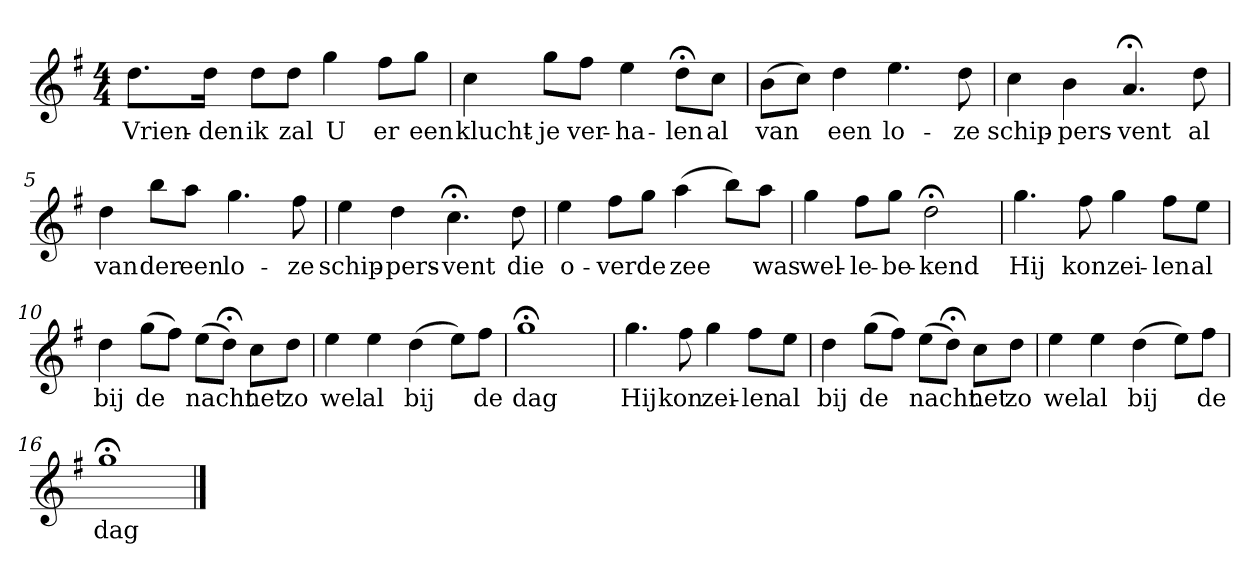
**kern	**text
*part1	*part1
*staff1	*staff1
*k[f#]	*
*G:	*
*M4/4	*
*MM120	*
=1	=1
8.ddL	Vrien-
16ddJk	-den
8ddL	ik
8ddJ	zal
4gg	U
8ff#L	er
8ggJ	een
=2	=2
4cc	klucht-
8ggL	-je
8ff#J	ver-
4ee	-ha-
8dd;<L	-len
8ccJ	al
=3	=3
(8bL	van
8ccJ)	.
4dd	een
4.ee	lo-
8dd	-ze
=4	=4
4cc	schip-
4b	-pers-
4.a;<	-vent
8dd	al
=5	=5
4dd	van
8bbL	der
8aaJ	een
4.gg	lo-
8ff#	-ze
=6	=6
4ee	schip-
4dd	-pers-
4.cc;<	-vent
8dd	die
=7	=7
4ee	o-
8ff#L	-ver
8ggJ	de
(4aa	zee
8bbL)	.
8aaJ	was
=8	=8
4gg	wel-
8ff#L	-le-
8ggJ	-be-
2dd;<	-kend
=9	=9
4.gg	Hij
8ff#	kon
4gg	zei-
8ff#L	-len
8eeJ	al
=10	=10
4dd	bij
(8ggL	de
8ff#J)	.
(8eeL	nacht
8dd;<J)	.
8ccL	net
8ddJ	zo
=11	=11
4ee	wel
4ee	al
(4dd	bij
8eeL)	.
8ff#J	de
=12	=12
1gg;<	dag
=13	=13
4.gg	Hij
8ff#	kon
4gg	zei-
8ff#L	-len
8eeJ	al
=14	=14
4dd	bij
(8ggL	de
8ff#J)	.
(8eeL	nacht
8dd;<J)	.
8ccL	net
8ddJ	zo
=15	=15
4ee	wel
4ee	al
(4dd	bij
8eeL)	.
8ff#J	de
=16	=16
1gg;<	dag
==	==
*-	*-
